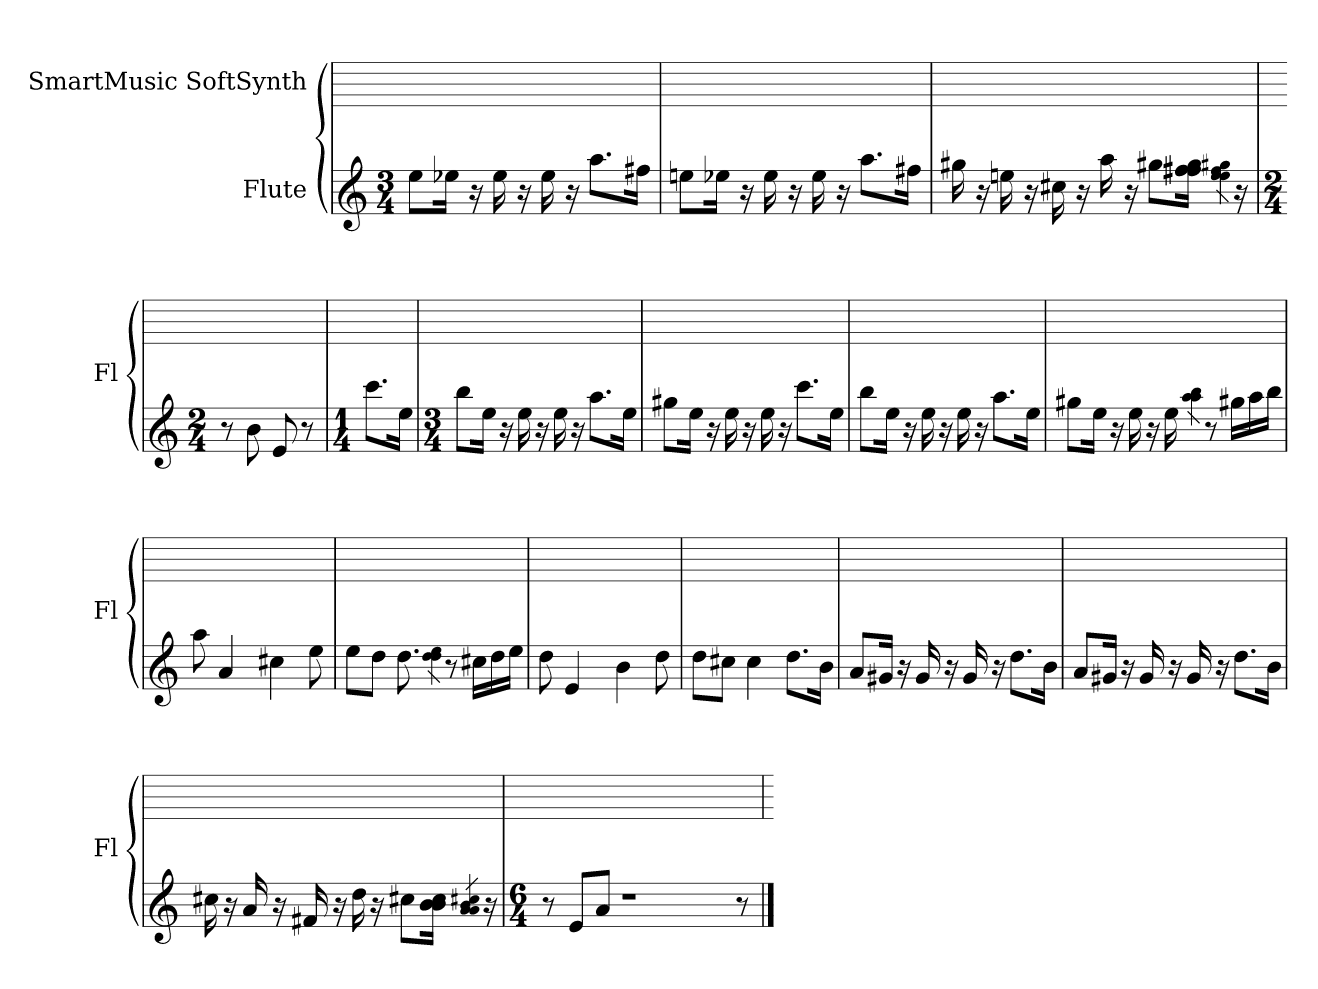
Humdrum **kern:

**kern	**kern
*part2	*part1
*staff2	*staff1
*I"Flute	*I"SmartMusic SoftSynth
*I'Fl	*
*clefG2	*
*M3/4	*
=	=
8ee\L	4ryy
16ee-X\Jk	.
16r	.
16ee-	2ryy
16r	.
16ee-	.
16r	.
8.aa\L	.
16ff#X\Jk	.
=	=
8een\L	4ryy
16ee-X\Jk	.
16r	.
16ee-	2ryy
16r	.
16ee-	.
16r	.
8.aa\L	.
16ff#X\Jk	.
=	=
16gg#X	4ryy
16r	.
16een	.
16r	.
16cc#X	2ryy
16r	.
16aa	.
16r	.
8gg#X\L	.
16ff#X\ 16gg# 16ff#XJk	.
4qgg#X 4qee 4qff# 4qee	.
16r	.
=	=
*M2/4	*
8r	4ryy
8b	.
8e	4ryy
8r	.
=	=
*M1/4	*
*MM96	*
8.ccc\L	4ryy
16ee\Jk	.
=	=
*M3/4	*
8bb\L	4ryy
16ee\Jk	.
16r	.
16ee	2ryy
16r	.
16ee	.
16r	.
8.aa\L	.
16ee\Jk	.
=	=
8gg#X\L	4ryy
16ee\Jk	.
16r	.
16ee	2ryy
16r	.
16ee	.
16r	.
8.ccc\L	.
16ee\Jk	.
=	=
8bb\L	4ryy
16ee\Jk	.
16r	.
16ee	2ryy
16r	.
16ee	.
16r	.
8.aa\L	.
16ee\Jk	.
=	=
8gg#X\L	4ryy
16ee\Jk	.
16r	.
16ee	2ryy
16r	.
16ee	.
*MM95	*
4qaa 4qbb 4qaa	.
8r	.
16gg#X\LL	.
16aa\	.
16bb\JJ	.
=	=
*MM97	*
8aa	4ryy
4a	.
.	2ryy
4cc#X	.
*MM98	*
8ee	.
=	=
8ee\L	4ryy
8dd\J	.
8.dd	2ryy
4qdd 4qee 4qdd	.
8r	.
16cc#X\LL	.
16dd\	.
16ee\JJ	.
=	=
8dd	4ryy
4e	.
.	2ryy
4b	.
8dd	.
=	=
8dd\L	4ryy
8cc#X\J	.
4cc#	2ryy
8.dd\L	.
16b\Jk	.
=	=
8a/L	4ryy
16g#X/Jk	.
16r	.
16g#	2ryy
16r	.
16g#	.
16r	.
8.dd\L	.
16b\Jk	.
=	=
8a/L	4ryy
16g#X/Jk	.
16r	.
16g#	2ryy
16r	.
16g#	.
16r	.
8.dd\L	.
16b\Jk	.
=	=
16cc#X	4ryy
16r	.
16a	.
16r	.
16f#X	2ryy
16r	.
16dd	.
16r	.
8cc#X\L	.
16b\ 16cc# 16bJk	.
4qcc#X 4qa 4qb 4qa	.
16r	.
=	=
*M6/4	*
8r	4ryy
8e/L	.
8a/J	1ryy
1r	.
.	4ryy
8r	.
==	=
*-	*-
